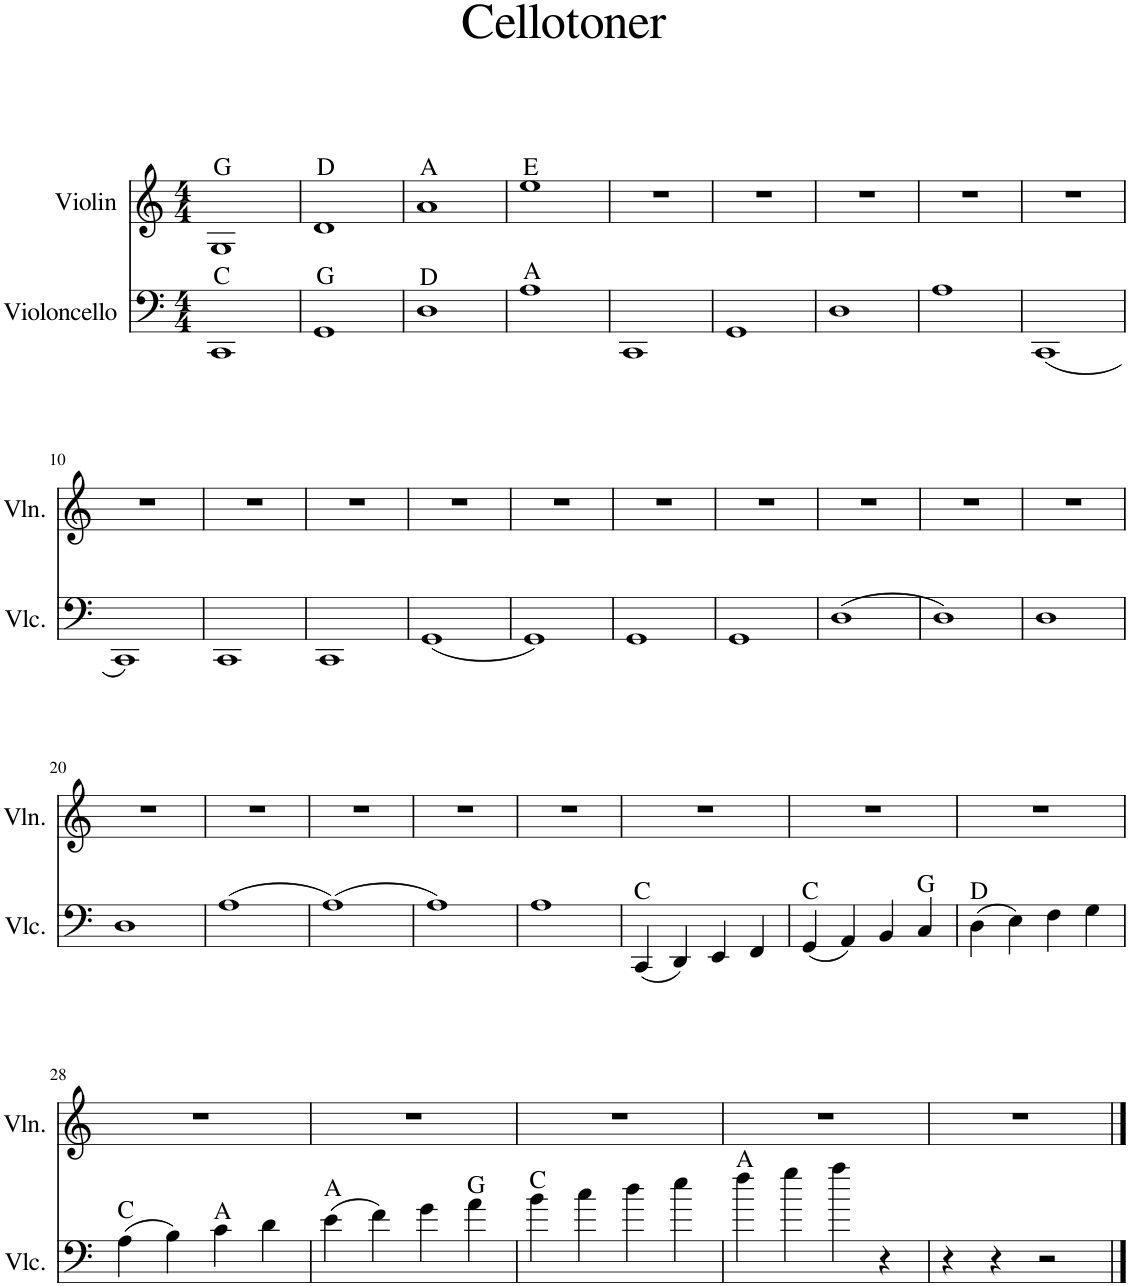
**kern	**harte	**kern	**harte
*part2	*part2	*part1	*part1
*staff2	*	*staff1	*
*I"Violoncello	*	*I"Violin	*
*I'Vlc.	*	*I'Vln.	*
*clefF4	*	*clefG2	*
*k[]	*	*k[]	*
*M4/4	*	*M4/4	*
=1	=1	=1	=1
1CC	C:maj	1G	G:maj
=2	=2	=2	=2
1GG	G:maj	1d	D:maj
=3	=3	=3	=3
1D	D:maj	1a	A:maj
=4	=4	=4	=4
1A	A:maj	1ee	E:maj
=5	=5	=5	=5
1CCn	.	1r	.
=6	=6	=6	=6
1GG	.	1r	.
=7	=7	=7	=7
1D	.	1r	.
=8	=8	=8	=8
1A	.	1r	.
=9	=9	=9	=9
(1CC	.	1r	.
!!LO:LB:g=z
=10	=10	=10	=10
1CC)	.	1r	.
=11	=11	=11	=11
1CC	.	1r	.
=12	=12	=12	=12
1CC	.	1r	.
=13	=13	=13	=13
(1GG	.	1r	.
=14	=14	=14	=14
1GG)	.	1r	.
=15	=15	=15	=15
1GG	.	1r	.
=16	=16	=16	=16
1GG	.	1r	.
=17	=17	=17	=17
(1D	.	1r	.
=18	=18	=18	=18
1D)	.	1r	.
=19	=19	=19	=19
1D	.	1r	.
!!LO:LB:g=z
=20	=20	=20	=20
1D	.	1r	.
=21	=21	=21	=21
(1A	.	1r	.
=22	=22	=22	=22
(1A)	.	1r	.
=23	=23	=23	=23
1A)	.	1r	.
=24	=24	=24	=24
1A	.	1r	.
=25	=25	=25	=25
(4CC/	C:maj	1r	.
4DD/)	.	.	.
4EE/	.	.	.
4FF/	.	.	.
=26	=26	=26	=26
(4GG/	C:maj	1r	.
4AA/)	.	.	.
4BB/	.	.	.
4C/	G:maj	.	.
=27	=27	=27	=27
(4D\	D:maj	1r	.
4E\)	.	.	.
4Fn\	.	.	.
4G\	.	.	.
!!LO:LB:g=z
=28	=28	=28	=28
(4A\	C:maj	1r	.
4B\)	.	.	.
4cn\	A:maj	.	.
4d\	.	.	.
=29	=29	=29	=29
(4e\	A:maj	1r	.
4f\)	.	.	.
4g\	.	.	.
4a\	G:maj	.	.
=30	=30	=30	=30
4b\	C:maj	1r	.
4cc\	.	.	.
4dd\	.	.	.
4ee\	.	.	.
=31	=31	=31	=31
4ff\	A:maj	1r	.
4gg\	.	.	.
4aa\	.	.	.
4r	.	.	.
=32	=32	=32	=32
4r	.	1r	.
4r	.	.	.
2r	.	.	.
==	==	==	==
*-	*-	*-	*-
